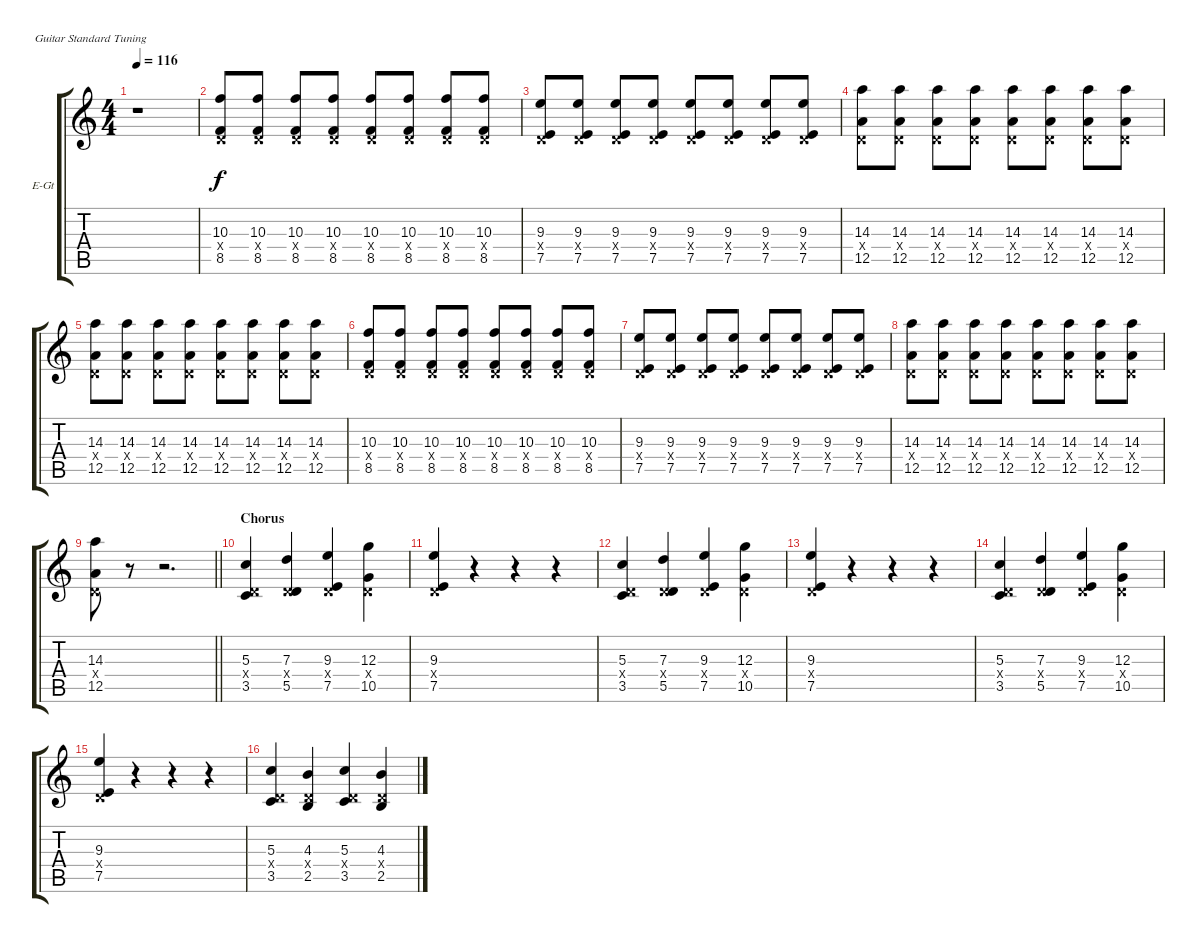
\bracketExtendMode groupsimilarinstruments
\firstSystemTrackNameOrientation horizontal
\otherSystemsTrackNameOrientation horizontal
\track ("Adds" "E-Gt") {instrument electricguitarclean}
\staff {score tabs}
\tuning (E4 B3 G3 D3 A2 E2)
\ts (4 4)
\tempo 116
\clef g2
\ks c
r.1{dy f} |
(10.3 0.4{x} 8.5).8 (10.3 0.4{x} 8.5).8 (10.3 0.4{x} 8.5).8 (10.3 0.4{x} 8.5).8 (10.3 0.4{x} 8.5).8 (10.3 0.4{x} 8.5).8 (10.3 0.4{x} 8.5).8 (10.3 0.4{x} 8.5).8 |
(9.3 0.4{x} 7.5).8 (9.3 0.4{x} 7.5).8 (9.3 0.4{x} 7.5).8 (9.3 0.4{x} 7.5).8 (9.3 0.4{x} 7.5).8 (9.3 0.4{x} 7.5).8 (9.3 0.4{x} 7.5).8 (9.3 0.4{x} 7.5).8 |
(14.3 0.4{x} 12.5).8 (14.3 0.4{x} 12.5).8 (14.3 0.4{x} 12.5).8 (14.3 0.4{x} 12.5).8 (14.3 0.4{x} 12.5).8 (14.3 0.4{x} 12.5).8 (14.3 0.4{x} 12.5).8 (14.3 0.4{x} 12.5).8 |
(14.3 0.4{x} 12.5).8 (14.3 0.4{x} 12.5).8 (14.3 0.4{x} 12.5).8 (14.3 0.4{x} 12.5).8 (14.3 0.4{x} 12.5).8 (14.3 0.4{x} 12.5).8 (14.3 0.4{x} 12.5).8 (14.3 0.4{x} 12.5).8 |
(10.3 0.4{x} 8.5).8 (10.3 0.4{x} 8.5).8 (10.3 0.4{x} 8.5).8 (10.3 0.4{x} 8.5).8 (10.3 0.4{x} 8.5).8 (10.3 0.4{x} 8.5).8 (10.3 0.4{x} 8.5).8 (10.3 0.4{x} 8.5).8 |
(9.3 0.4{x} 7.5).8 (9.3 0.4{x} 7.5).8 (9.3 0.4{x} 7.5).8 (9.3 0.4{x} 7.5).8 (9.3 0.4{x} 7.5).8 (9.3 0.4{x} 7.5).8 (9.3 0.4{x} 7.5).8 (9.3 0.4{x} 7.5).8 |
(14.3 0.4{x} 12.5).8 (14.3 0.4{x} 12.5).8 (14.3 0.4{x} 12.5).8 (14.3 0.4{x} 12.5).8 (14.3 0.4{x} 12.5).8 (14.3 0.4{x} 12.5).8 (14.3 0.4{x} 12.5).8 (14.3 0.4{x} 12.5).8 |
\barLineRight lightlight
(14.3 0.4{x} 12.5).8 r.8 r.2{d} |
\section ("" "Chorus")
(5.3 0.4{x} 3.5).4 (7.3 0.4{x} 5.5).4 (9.3 0.4{x} 7.5).4 (12.3 0.4{x} 10.5).4 |
(9.3 0.4{x} 7.5).4 r.4 r.4 r.4 |
(5.3 0.4{x} 3.5).4 (7.3 0.4{x} 5.5).4 (9.3 0.4{x} 7.5).4 (12.3 0.4{x} 10.5).4 |
(9.3 0.4{x} 7.5).4 r.4 r.4 r.4 |
(5.3 0.4{x} 3.5).4 (7.3 0.4{x} 5.5).4 (9.3 0.4{x} 7.5).4 (12.3 0.4{x} 10.5).4 |
(9.3 0.4{x} 7.5).4 r.4 r.4 r.4 |
(5.3 0.4{x} 3.5).4 (4.3 0.4{x} 2.5).4 (5.3 0.4{x} 3.5).4 (4.3 0.4{x} 2.5).4
